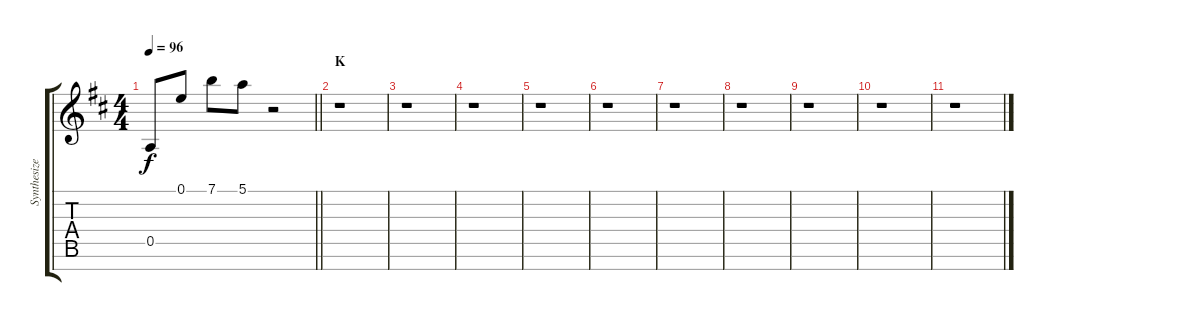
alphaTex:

\track ("Synthesizer" "Synthesize") {instrument pad1newage}
\staff {score tabs}
\tuning (E5 B4 G4 D4 A3 E3 B2) {hide}
\ts (4 4)
\tempo 96
\clef g2
\barLineRight lightlight
\ks d
0.5.8{dy f} 0.1.8 7.1.8 5.1.8 r.2 |
\section ("" "K")
r.1 |
r.1 |
r.1 |
r.1 |
r.1 |
r.1 |
r.1 |
r.1 |
r.1 |
r.1
